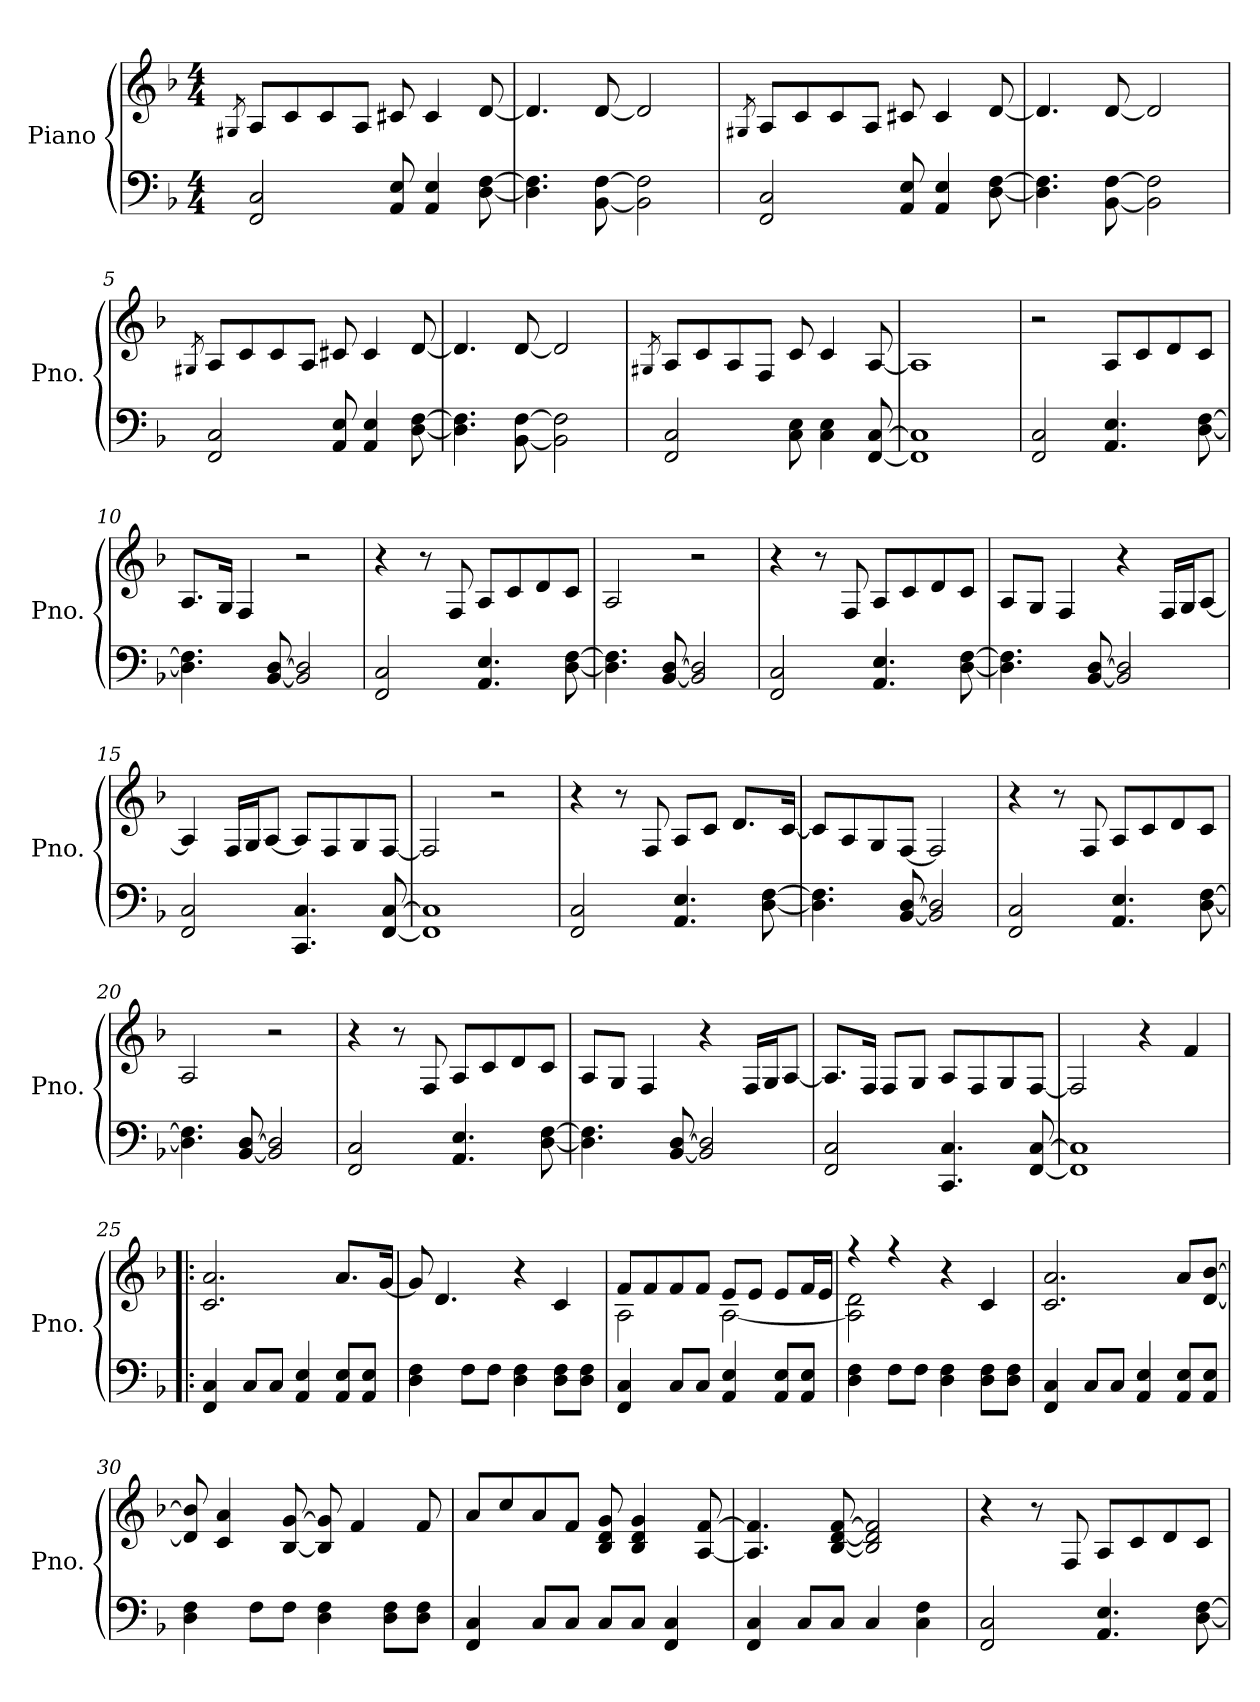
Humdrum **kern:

**kern	**kern
*part1	*part1
*staff2	*staff1
*I"Piano	*
*I'Pno.	*
*clefF4	*clefG2
*k[b-]	*k[b-]
*M4/4	*M4/4
*MM80	*MM80
=1	=1
.	8qG#X/
2FF/ 2C/	8A/L
.	8c/
.	8c/
.	8A/J
8AA/ 8E/	8c#X/
4AA/ 4E/	4c#/
[8D\ [8F\	[8d/
=2	=2
4.D\] 4.F\]	4.d/]
[8BB-\ [8F\	[8d/
2BB-\] 2F\]	2d/]
=3	=3
.	8qG#X/
2FF/ 2C/	8A/L
.	8c/
.	8c/
.	8A/J
8AA/ 8E/	8c#X/
4AA/ 4E/	4c#/
[8D\ [8F\	[8d/
=4	=4
4.D\] 4.F\]	4.d/]
[8BB-\ [8F\	[8d/
2BB-\] 2F\]	2d/]
!!LO:LB:g=z
=5	=5
.	8qG#X/
2FF/ 2C/	8A/L
.	8c/
.	8c/
.	8A/J
8AA/ 8E/	8c#X/
4AA/ 4E/	4c#/
[8D\ [8F\	[8d/
=6	=6
4.D\] 4.F\]	4.d/]
[8BB-\ [8F\	[8d/
2BB-\] 2F\]	2d/]
=7	=7
.	8qG#X/
2FF/ 2C/	8A/L
.	8c/
.	8A/
.	8F/J
8C\ 8E\	8c/
4C\ 4E\	4c/
[8FF/ [8C/	[8A/
=8	=8
1FF] 1C]	1A]
=9	=9
2FF/ 2C/	2r
4.AA/ 4.E/	8A/L
.	8c/
.	8d/
[8D\ [8F\	8c/J
!!LO:LB:g=z
=10	=10
4.D\] 4.F\]	8.A/L
.	16G/Jk
.	4F/
[8BB-/ [8D/	.
2BB-/] 2D/]	2r
=11	=11
2FF/ 2C/	4r
.	8r
.	8F/
4.AA/ 4.E/	8A/L
.	8c/
.	8d/
[8D\ [8F\	8c/J
=12	=12
4.D\] 4.F\]	2A/
[8BB-/ [8D/	.
2BB-/] 2D/]	2r
=13	=13
2FF/ 2C/	4r
.	8r
.	8F/
4.AA/ 4.E/	8A/L
.	8c/
.	8d/
[8D\ [8F\	8c/J
=14	=14
4.D\] 4.F\]	8A/L
.	8G/J
.	4F/
[8BB-/ [8D/	.
2BB-/] 2D/]	4r
.	16F/LL
.	16G/J
.	[8A/J
!!LO:LB:g=z
=15	=15
2FF/ 2C/	4A/]
.	16F/LL
.	16G/J
.	[8A/J
4.CC/ 4.C/	8A/L]
.	8F/
.	8G/
[8FF/ [8C/	[8F/J
=16	=16
1FF] 1C]	2F/]
.	2r
=17	=17
2FF/ 2C/	4r
.	8r
.	8F/
4.AA/ 4.E/	8A/L
.	8c/J
.	8.d/L
[8D\ [8F\	.
.	[16c/Jk
=18	=18
4.D\] 4.F\]	8c/L]
.	8A/
.	8G/
[8BB-/ [8D/	[8F/J
2BB-/] 2D/]	2F/]
=19	=19
2FF/ 2C/	4r
.	8r
.	8F/
4.AA/ 4.E/	8A/L
.	8c/
.	8d/
[8D\ [8F\	8c/J
!!LO:LB:g=z
=20	=20
4.D\] 4.F\]	2A/
[8BB-/ [8D/	.
2BB-/] 2D/]	2r
=21	=21
2FF/ 2C/	4r
.	8r
.	8F/
4.AA/ 4.E/	8A/L
.	8c/
.	8d/
[8D\ [8F\	8c/J
=22	=22
4.D\] 4.F\]	8A/L
.	8G/J
.	4F/
[8BB-/ [8D/	.
2BB-/] 2D/]	4r
.	16F/LL
.	16G/J
.	[8A/J
=23	=23
2FF/ 2C/	8.A/L]
.	16F/Jk
.	8F/L
.	8G/J
4.CC/ 4.C/	8A/L
.	8F/
.	8G/
[8FF/ [8C/	[8F/J
=24	=24
1FF] 1C]	2F/]
.	4r
.	4f/
!!LO:PB:g=z
=25!|:	=25!|:
4FF/ 4C/	2.c/ 2.a/
8C/L	.
8C/J	.
4AA/ 4E/	.
8AA/ 8E/L	8.a/L
8AA/ 8E/J	.
.	[16g/Jk
=26	=26
4D\ 4F\	8g/]
.	4.d/
8F\L	.
8F\J	.
4D\ 4F\	4r
8D\ 8F\L	4c/
8D\ 8F\J	.
=27	=27
*	*^
4FF/ 4C/	8f/L	2A\
.	8f/	.
8C/L	8f/	.
8C/J	8f/J	.
4AA/ 4E/	8e/L	[2A\
.	8e/J	.
8AA/ 8E/L	8e/L	.
8AA/ 8E/J	16f/L	.
.	16e/JJ	.
=28	=28	=28
4D\ 4F\	4r	2A\] 2d\
8F\L	4r	.
8F\J	.	.
4D\ 4F\	4r	2ryy
8D\ 8F\L	4c/	.
8D\ 8F\J	.	.
*	*v	*v
=29	=29
4FF/ 4C/	2.c/ 2.a/
8C/L	.
8C/J	.
4AA/ 4E/	.
8AA/ 8E/L	8a/L
8AA/ 8E/J	[8d/ [8b-/J
!!LO:LB:g=z
=30	=30
4D\ 4F\	8d/] 8b-/]
.	4c/ 4a/
8F\L	.
8F\J	[8B-/ [8g/
4D\ 4F\	8B-/] 8g/]
.	4f/
8D\ 8F\L	.
8D\ 8F\J	8f/
=31	=31
4FF/ 4C/	8a/L
.	8cc/
8C/L	8a/
8C/J	8f/J
8C/L	8B-/ 8d/ 8g/
8C/J	4B-/ 4d/ 4g/
4FF/ 4C/	.
.	[8A/ [8f/
=32	=32
4FF/ 4C/	4.A/] 4.f/]
8C/L	.
8C/J	[8B-/ [8d/ [8f/
4C/	2B-/] 2d/] 2f/]
4C\ 4F\	.
=33	=33
2FF/ 2C/	4r
.	8r
.	8F/
4.AA/ 4.E/	8A/L
.	8c/
.	8d/
[8D\ [8F\	8c/J
=	=
*-	*-
